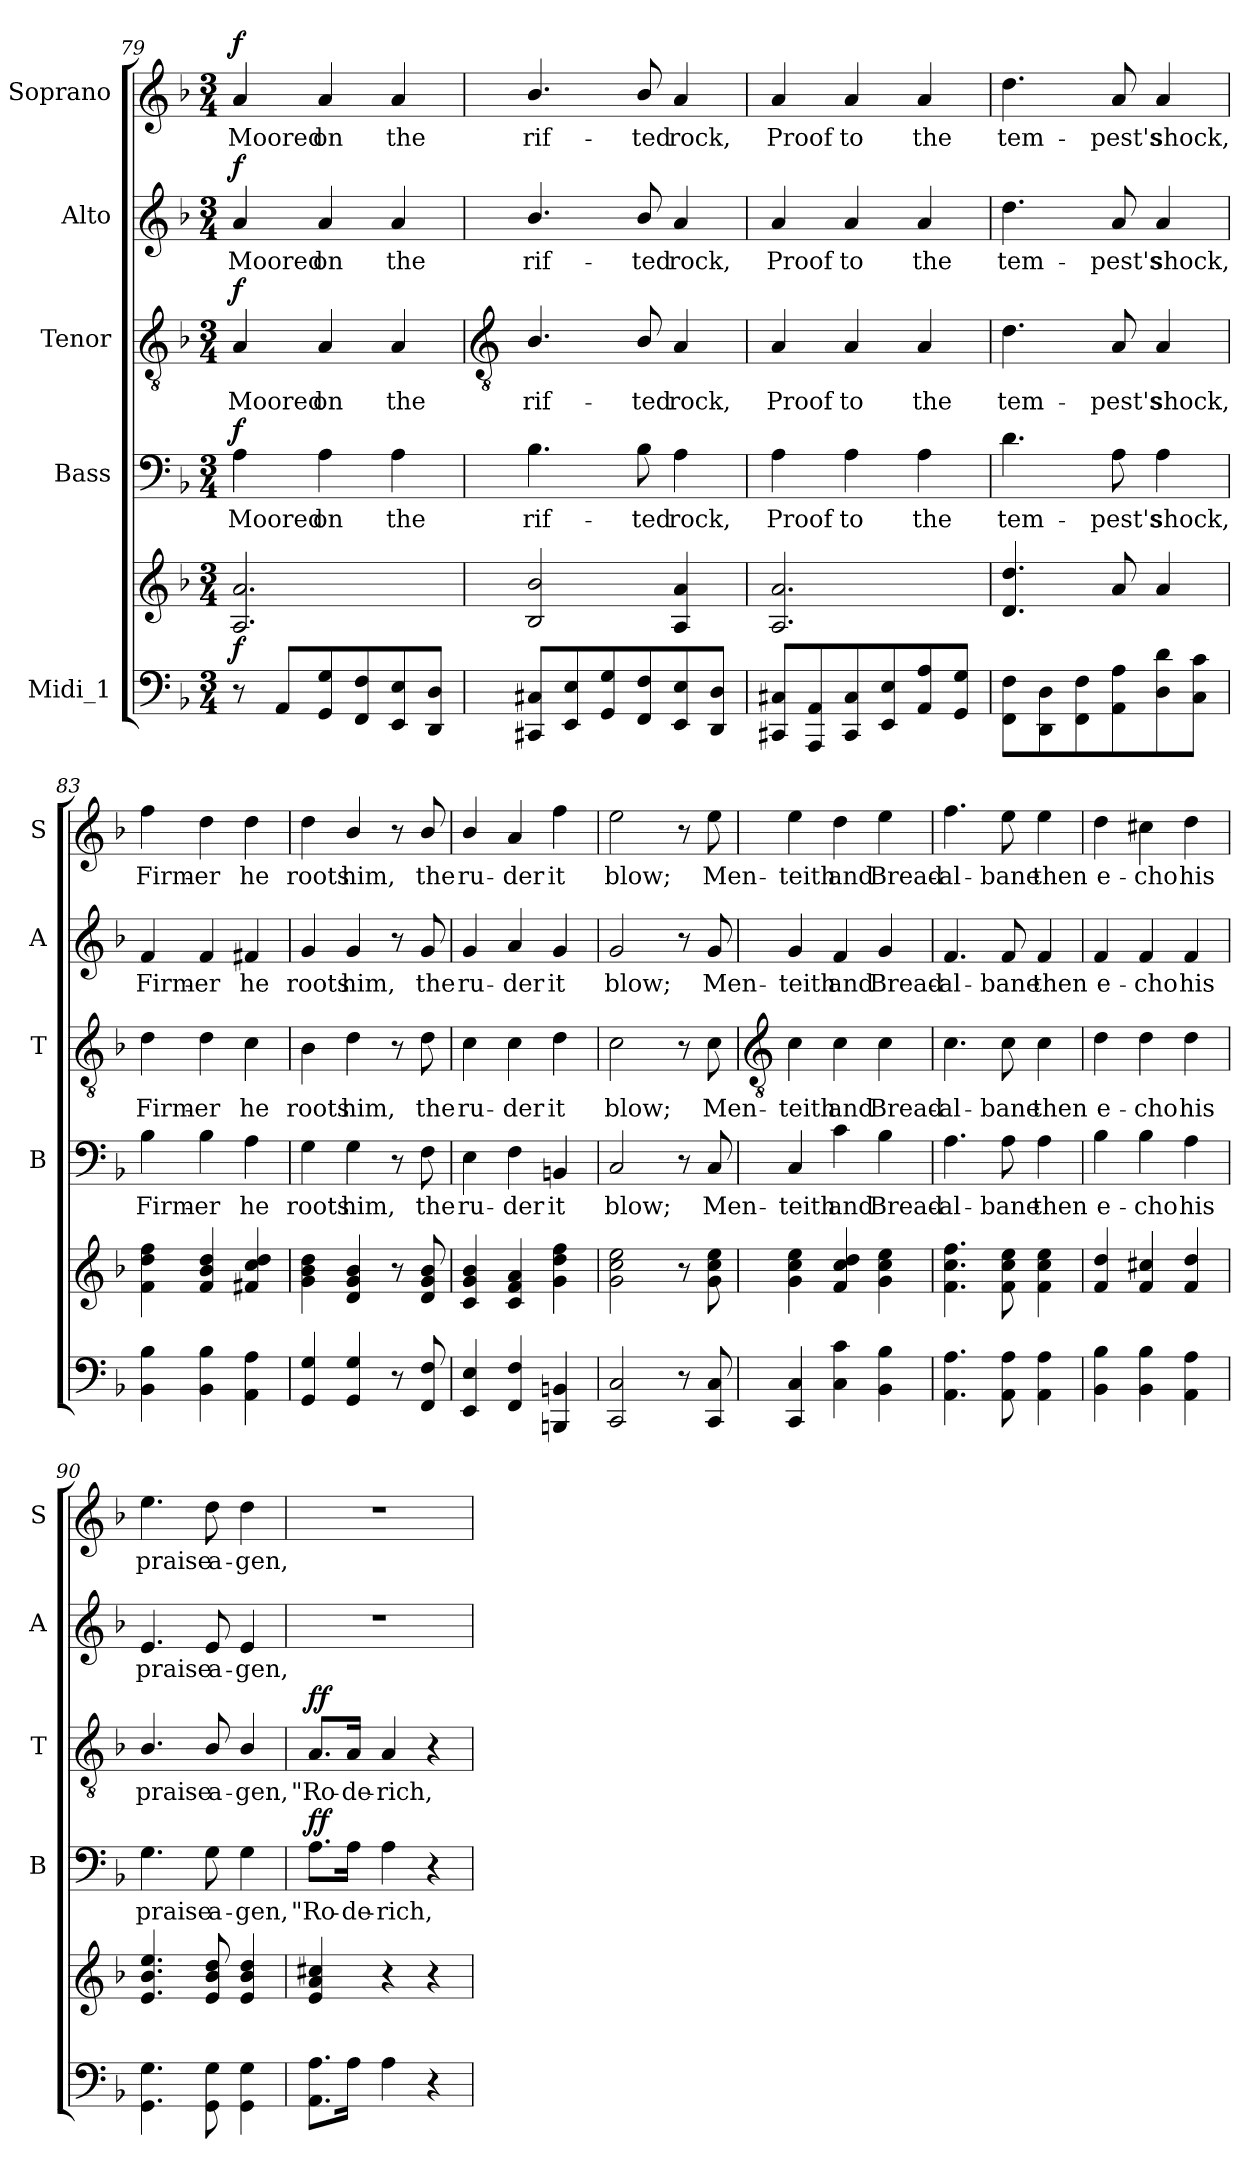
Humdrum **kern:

**kern	**kern	**dynam	**kern	**text	**dynam	**kern	**text	**dynam	**kern	**text	**dynam	**kern	**text	**dynam
*part5	*part5	*part5	*part4	*part4	*part4	*part3	*part3	*part3	*part2	*part2	*part2	*part1	*part1	*part1
*staff6	*staff5	*staff5/6	*staff4	*staff4	*staff4	*staff3	*staff3	*staff3	*staff2	*staff2	*staff2	*staff1	*staff1	*staff1
*I"Midi_1	*	*	*I"Bass	*	*	*I"Tenor	*	*	*I"Alto	*	*	*I"Soprano	*	*
*	*	*	*I'B	*	*	*I'T	*	*	*I'A	*	*	*I'S	*	*
*clefF4	*clefG2	*	*clefF4	*	*	*clefGv2	*	*	*clefG2	*	*	*clefG2	*	*
*k[b-]	*k[b-]	*	*k[b-]	*	*	*k[b-]	*	*	*k[b-]	*	*	*k[b-]	*	*
*F:	*F:	*	*F:	*	*	*F:	*	*	*F:	*	*	*F:	*	*
*M3/4	*M3/4	*	*M3/4	*	*	*M3/4	*	*	*M3/4	*	*	*M3/4	*	*
=79	=79	=79	=79	=79	=79	=79	=79	=79	=79	=79	=79	=79	=79	=79
!	!	!LO:DY:b	!	!LO:LY:b	!LO:DY:b	!	!LO:LY:b	!LO:DY:b	!	!LO:LY:b	!LO:DY:b	!	!LO:LY:b	!LO:DY:b
8r	2.A 2.a	f	4A	Moored	f	4A	Moored	f	4a	Moored	f	4a	Moored	f
8AAL	.	.	.	.	.	.	.	.	.	.	.	.	.	.
!	!	!	!	!LO:LY:b	!	!	!LO:LY:b	!	!	!LO:LY:b	!	!	!LO:LY:b	!
8GG 8G	.	.	4A	on	.	4A	on	.	4a	on	.	4a	on	.
8FF 8F	.	.	.	.	.	.	.	.	.	.	.	.	.	.
!	!	!	!	!LO:LY:b	!	!	!LO:LY:b	!	!	!LO:LY:b	!	!	!LO:LY:b	!
8EE 8E	.	.	4A	the	.	4A	the	.	4a	the	.	4a	the	.
8DD 8DJ	.	.	.	.	.	.	.	.	.	.	.	.	.	.
!!LO:LB:g=z
=80	=80	=80	=80	=80	=80	=80	=80	=80	=80	=80	=80	=80	=80	=80
*	*	*	*	*	*	*clefGv2	*	*	*	*	*	*	*	*
!	!	!	!	!LO:LY:b	!	!	!LO:LY:b	!	!	!LO:LY:b	!	!	!LO:LY:b	!
8CC#X 8C#XL	2B-/ 2b-/	.	4.B-\	rif-	.	4.B-/	rif-	.	4.b-/	rif-	.	4.b-/	rif-	.
8EE 8E	.	.	.	.	.	.	.	.	.	.	.	.	.	.
8GG 8G	.	.	.	.	.	.	.	.	.	.	.	.	.	.
!	!	!	!	!LO:LY:b	!	!	!LO:LY:b	!	!	!LO:LY:b	!	!	!LO:LY:b	!
8FF 8F	.	.	8B-\	-ted	.	8B-/	-ted	.	8b-/	-ted	.	8b-/	-ted	.
!	!	!	!	!LO:LY:b	!	!	!LO:LY:b	!	!	!LO:LY:b	!	!	!LO:LY:b	!
8EE 8E	4A 4a	.	4A	rock,	.	4A	rock,	.	4a	rock,	.	4a	rock,	.
8DD 8DJ	.	.	.	.	.	.	.	.	.	.	.	.	.	.
=81	=81	=81	=81	=81	=81	=81	=81	=81	=81	=81	=81	=81	=81	=81
!	!	!	!	!LO:LY:b	!	!	!LO:LY:b	!	!	!LO:LY:b	!	!	!LO:LY:b	!
8CC#X 8C#XL	2.A 2.a	.	4A	Proof	.	4A	Proof	.	4a	Proof	.	4a	Proof	.
8AAA 8AA	.	.	.	.	.	.	.	.	.	.	.	.	.	.
!	!	!	!	!LO:LY:b	!	!	!LO:LY:b	!	!	!LO:LY:b	!	!	!LO:LY:b	!
8CC# 8C#	.	.	4A	to	.	4A	to	.	4a	to	.	4a	to	.
8EE 8E	.	.	.	.	.	.	.	.	.	.	.	.	.	.
!	!	!	!	!LO:LY:b	!	!	!LO:LY:b	!	!	!LO:LY:b	!	!	!LO:LY:b	!
8AA 8A	.	.	4A	the	.	4A	the	.	4a	the	.	4a	the	.
8GG 8GJ	.	.	.	.	.	.	.	.	.	.	.	.	.	.
=82	=82	=82	=82	=82	=82	=82	=82	=82	=82	=82	=82	=82	=82	=82
!	!	!	!	!LO:LY:b	!	!	!LO:LY:b	!	!	!LO:LY:b	!	!	!LO:LY:b	!
8FF 8FL	4.d 4.dd	.	4.d	tem-	.	4.d	tem-	.	4.dd	tem-	.	4.dd	tem-	.
8DD 8D	.	.	.	.	.	.	.	.	.	.	.	.	.	.
8FF 8F	.	.	.	.	.	.	.	.	.	.	.	.	.	.
!	!	!	!	!LO:LY:b	!	!	!LO:LY:b	!	!	!LO:LY:b	!	!	!LO:LY:b	!
8AA 8A	8a	.	8A	-pest's	.	8A	-pest's	.	8a	-pest's	.	8a	-pest's	.
!	!	!	!	!LO:LY:b	!	!	!LO:LY:b	!	!	!LO:LY:b	!	!	!LO:LY:b	!
8D 8d	4a	.	4A	shock,	.	4A	shock,	.	4a	shock,	.	4a	shock,	.
8C 8cJ	.	.	.	.	.	.	.	.	.	.	.	.	.	.
=83	=83	=83	=83	=83	=83	=83	=83	=83	=83	=83	=83	=83	=83	=83
!	!	!	!	!LO:LY:b	!	!	!LO:LY:b	!	!	!LO:LY:b	!	!	!LO:LY:b	!
4BB- 4B-	4f 4dd 4ff	.	4B-	Firm-	.	4d	Firm-	.	4f	Firm-	.	4ff	Firm-	.
!	!	!	!	!LO:LY:b	!	!	!LO:LY:b	!	!	!LO:LY:b	!	!	!LO:LY:b	!
4BB- 4B-	4f 4b- 4dd	.	4B-	-er	.	4d	-er	.	4f	-er	.	4dd	-er	.
!	!	!	!	!LO:LY:b	!	!	!LO:LY:b	!	!	!LO:LY:b	!	!	!LO:LY:b	!
4AA 4A	4f#X 4cc 4dd	.	4A	he	.	4c	he	.	4f#X	he	.	4dd	he	.
=84	=84	=84	=84	=84	=84	=84	=84	=84	=84	=84	=84	=84	=84	=84
!	!	!	!	!LO:LY:b	!	!	!LO:LY:b	!	!	!LO:LY:b	!	!	!LO:LY:b	!
4GG 4G	4g 4b- 4dd	.	4G	roots	.	4B-	roots	.	4g	roots	.	4dd	roots	.
!	!	!	!	!LO:LY:b	!	!	!LO:LY:b	!	!	!LO:LY:b	!	!	!LO:LY:b	!
4GG 4G	4d/ 4g/ 4b-/	.	4G	him,	.	4d	him,	.	4g	him,	.	4b-/	him,	.
8r	8r	.	8r	.	.	8r	.	.	8r	.	.	8r	.	.
!	!	!	!	!LO:LY:b	!	!	!LO:LY:b	!	!	!LO:LY:b	!	!	!LO:LY:b	!
8FF 8F	8d/ 8g/ 8b-/	.	8F	the	.	8d	the	.	8g	the	.	8b-/	the	.
=85	=85	=85	=85	=85	=85	=85	=85	=85	=85	=85	=85	=85	=85	=85
!	!	!	!	!LO:LY:b	!	!	!LO:LY:b	!	!	!LO:LY:b	!	!	!LO:LY:b	!
4EE 4E	4c/ 4g/ 4b-/	.	4E	ru-	.	4c	ru-	.	4g	ru-	.	4b-/	ru-	.
!	!	!	!	!LO:LY:b	!	!	!LO:LY:b	!	!	!LO:LY:b	!	!	!LO:LY:b	!
4FF 4F	4c 4f 4a	.	4F	-der	.	4c	-der	.	4a	-der	.	4a	-der	.
!	!	!	!	!LO:LY:b	!	!	!LO:LY:b	!	!	!LO:LY:b	!	!	!LO:LY:b	!
4BBBn 4BBn	4g 4dd 4ff	.	4BBn	it	.	4d	it	.	4g	it	.	4ff	it	.
=86	=86	=86	=86	=86	=86	=86	=86	=86	=86	=86	=86	=86	=86	=86
!	!	!	!	!LO:LY:b	!	!	!LO:LY:b	!	!	!LO:LY:b	!	!	!LO:LY:b	!
2CC 2C	2g 2cc 2ee	.	2C	blow;	.	2c	blow;	.	2g	blow;	.	2ee	blow;	.
8r	8r	.	8r	.	.	8r	.	.	8r	.	.	8r	.	.
!	!	!	!	!LO:LY:b	!	!	!LO:LY:b	!	!	!LO:LY:b	!	!	!LO:LY:b	!
8CC 8C	8g 8cc 8ee	.	8C	Men-	.	8c	Men-	.	8g	Men-	.	8ee	Men-	.
!!LO:LB:g=z
=87	=87	=87	=87	=87	=87	=87	=87	=87	=87	=87	=87	=87	=87	=87
*	*	*	*	*	*	*clefGv2	*	*	*	*	*	*	*	*
!	!	!	!	!LO:LY:b	!	!	!LO:LY:b	!	!	!LO:LY:b	!	!	!LO:LY:b	!
4CC 4C	4g 4cc 4ee	.	4C	-teith	.	4c	-teith	.	4g	-teith	.	4ee	-teith	.
!	!	!	!	!LO:LY:b	!	!	!LO:LY:b	!	!	!LO:LY:b	!	!	!LO:LY:b	!
4C 4c	4f 4cc 4dd	.	4c	and	.	4c	and	.	4f	and	.	4dd	and	.
!	!	!	!	!LO:LY:b	!	!	!LO:LY:b	!	!	!LO:LY:b	!	!	!LO:LY:b	!
4BB- 4B-	4g 4cc 4ee	.	4B-	Bread-	.	4c	Bread-	.	4g	Bread-	.	4ee	Bread-	.
=88	=88	=88	=88	=88	=88	=88	=88	=88	=88	=88	=88	=88	=88	=88
!	!	!	!	!LO:LY:b	!	!	!LO:LY:b	!	!	!LO:LY:b	!	!	!LO:LY:b	!
4.AA 4.A	4.f 4.cc 4.ff	.	4.A	-al-	.	4.c	-al-	.	4.f	-al-	.	4.ff	-al-	.
!	!	!	!	!LO:LY:b	!	!	!LO:LY:b	!	!	!LO:LY:b	!	!	!LO:LY:b	!
8AA 8A	8f 8cc 8ee	.	8A	-bane	.	8c	-bane	.	8f	-bane	.	8ee	-bane	.
!	!	!	!	!LO:LY:b	!	!	!LO:LY:b	!	!	!LO:LY:b	!	!	!LO:LY:b	!
4AA 4A	4f 4cc 4ee	.	4A	then	.	4c	then	.	4f	then	.	4ee	then	.
=89	=89	=89	=89	=89	=89	=89	=89	=89	=89	=89	=89	=89	=89	=89
!	!	!	!	!LO:LY:b	!	!	!LO:LY:b	!	!	!LO:LY:b	!	!	!LO:LY:b	!
4BB- 4B-	4f 4dd	.	4B-	e-	.	4d	e-	.	4f	e-	.	4dd	e-	.
!	!	!	!	!LO:LY:b	!	!	!LO:LY:b	!	!	!LO:LY:b	!	!	!LO:LY:b	!
4BB- 4B-	4f 4cc#X	.	4B-	-cho	.	4d	-cho	.	4f	-cho	.	4cc#X	-cho	.
!	!	!	!	!LO:LY:b	!	!	!LO:LY:b	!	!	!LO:LY:b	!	!	!LO:LY:b	!
4AA 4A	4f 4dd	.	4A	his	.	4d	his	.	4f	his	.	4dd	his	.
=90	=90	=90	=90	=90	=90	=90	=90	=90	=90	=90	=90	=90	=90	=90
!	!	!	!	!LO:LY:b	!	!	!LO:LY:b	!	!	!LO:LY:b	!	!	!LO:LY:b	!
4.GG\ 4.G\	4.e 4.b- 4.ee	.	4.G\	praise	.	4.B-/	praise	.	4.e	praise	.	4.ee	praise	.
!	!	!	!	!LO:LY:b	!	!	!LO:LY:b	!	!	!LO:LY:b	!	!	!LO:LY:b	!
8GG\ 8G\	8e 8b- 8dd	.	8G\	a-	.	8B-/	a-	.	8e	a-	.	8dd	a-	.
!	!	!	!	!LO:LY:b	!	!	!LO:LY:b	!	!	!LO:LY:b	!	!	!LO:LY:b	!
4GG\ 4G\	4e 4b- 4dd	.	4G\	-gen,	.	4B-/	-gen,	.	4e	-gen,	.	4dd	-gen,	.
=91	=91	=91	=91	=91	=91	=91	=91	=91	=91	=91	=91	=91	=91	=91
!	!	!	!	!LO:LY:b	!LO:DY:b	!	!LO:LY:b	!LO:DY:b	!LO:N:vis=1	!	!	!LO:N:vis=1	!	!
8.AA 8.AL	4e 4a 4cc#X	.	8.A\L	"Ro-	ff	8.A/L	"Ro-	ff	2.r	.	.	2.r	.	.
!	!	!	!	!LO:LY:b	!	!	!LO:LY:b	!	!	!	!	!	!	!
16AJ	.	.	16A\Jk	-de-	.	16A/Jk	-de-	.	.	.	.	.	.	.
!	!	!	!	!LO:LY:b	!	!	!LO:LY:b	!	!	!	!	!	!	!
4A	4r	.	4A	-rich,	.	4A	-rich,	.	.	.	.	.	.	.
4r	4r	.	4r	.	.	4r	.	.	.	.	.	.	.	.
=	=	=	=	=	=	=	=	=	=	=	=	=	=	=
*-	*-	*-	*-	*-	*-	*-	*-	*-	*-	*-	*-	*-	*-	*-
